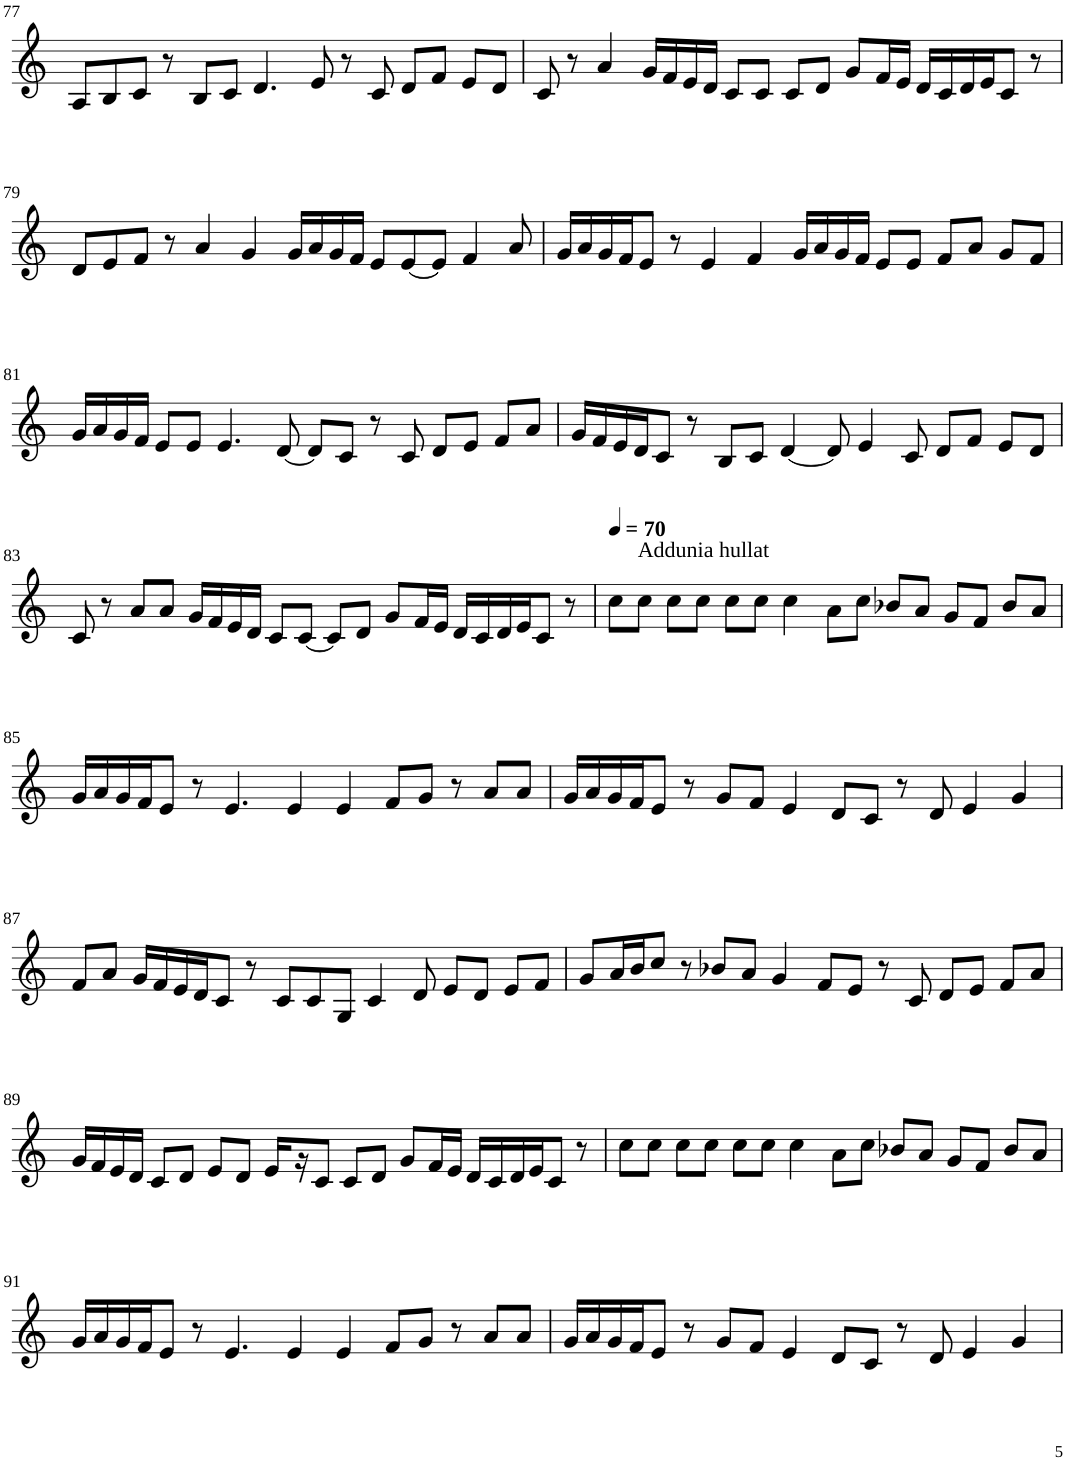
**kern
*part1
*staff1
*I"Violin
!!LO:PB:g=z
*clefG2
*k[]
*M8/4
=77
8A/L
8B/
8c/J
8r
8B/L
8c/J
4.d/
8e/
8r
8c/
8d/L
8f/J
8e/L
8d/J
=78
8c/
8r
4a/
16g/LL
16f/
16e/
16d/JJ
8c/L
8c/J
8c/L
8d/J
8g/L
16f/L
16e/JJ
16d/LL
16c/
16d/
16e/J
8c/J
8r
!!LO:LB:g=z
=79
8d/L
8e/
8f/J
8r
4a/
4g/
16g/LL
16a/
16g/
16f/JJ
8e/L
[8e/
8e/J]
4f/
8a/
=80
16g/LL
16a/
16g/
16f/J
8e/J
8r
4e/
4f/
16g/LL
16a/
16g/
16f/JJ
8e/L
8e/J
8f/L
8a/J
8g/L
8f/J
!!LO:LB:g=z
=81
16g/LL
16a/
16g/
16f/JJ
8e/L
8e/J
4.e/
[8d/
8d/L]
8c/J
8r
8c/
8d/L
8e/J
8f/L
8a/J
=82
16g/LL
16f/
16e/
16d/J
8c/J
8r
8B/L
8c/J
[4d/
8d/]
4e/
8c/
8d/L
8f/J
8e/L
8d/J
!!LO:LB:g=z
=83
8c/
8r
8a/L
8a/J
16g/LL
16f/
16e/
16d/JJ
8c/L
[8c/J
8c/L]
8d/J
8g/L
16f/L
16e/JJ
16d/LL
16c/
16d/
16e/J
8c/J
8r
=84
*MM70
8cc\L
!LO:TX:a:t=Addunia hullat
8cc\J
8cc\L
8cc\J
8cc\L
8cc\J
4cc\
8a\L
8cc\J
8b-X/L
8a/J
8g/L
8f/J
8b-/L
8a/J
!!LO:LB:g=z
=85
16g/LL
16a/
16g/
16f/J
8e/J
8r
4.e/
4e/
4e/
8f/L
8g/J
8r
8a/L
8a/J
=86
16g/LL
16a/
16g/
16f/J
8e/J
8r
8g/L
8f/J
4e/
8d/L
8c/J
8r
8d/
4e/
4g/
!!LO:LB:g=z
=87
8f/L
8a/J
16g/LL
16f/
16e/
16d/J
8c/J
8r
8c/L
8c/
8G/J
4c/
8d/
8e/L
8d/J
8e/L
8f/J
=88
8g/L
16a/L
16b/J
8cc/J
8r
8b-X/L
8a/J
4g/
8f/L
8e/J
8r
8c/
8d/L
8e/J
8f/L
8a/J
!!LO:LB:g=z
=89
16g/LL
16f/
16e/
16d/JJ
8c/L
8d/J
8e/L
8d/J
16e/LL
16r
8c/J
8c/L
8d/J
8g/L
16f/L
16e/JJ
16d/LL
16c/
16d/
16e/J
8c/J
8r
=90
8cc\L
8cc\J
8cc\L
8cc\J
8cc\L
8cc\J
4cc\
8a\L
8cc\J
8b-X/L
8a/J
8g/L
8f/J
8b-/L
8a/J
!!LO:LB:g=z
=91
16g/LL
16a/
16g/
16f/J
8e/J
8r
4.e/
4e/
4e/
8f/L
8g/J
8r
8a/L
8a/J
=92
16g/LL
16a/
16g/
16f/J
8e/J
8r
8g/L
8f/J
4e/
8d/L
8c/J
8r
8d/
4e/
4g/
=
*-
